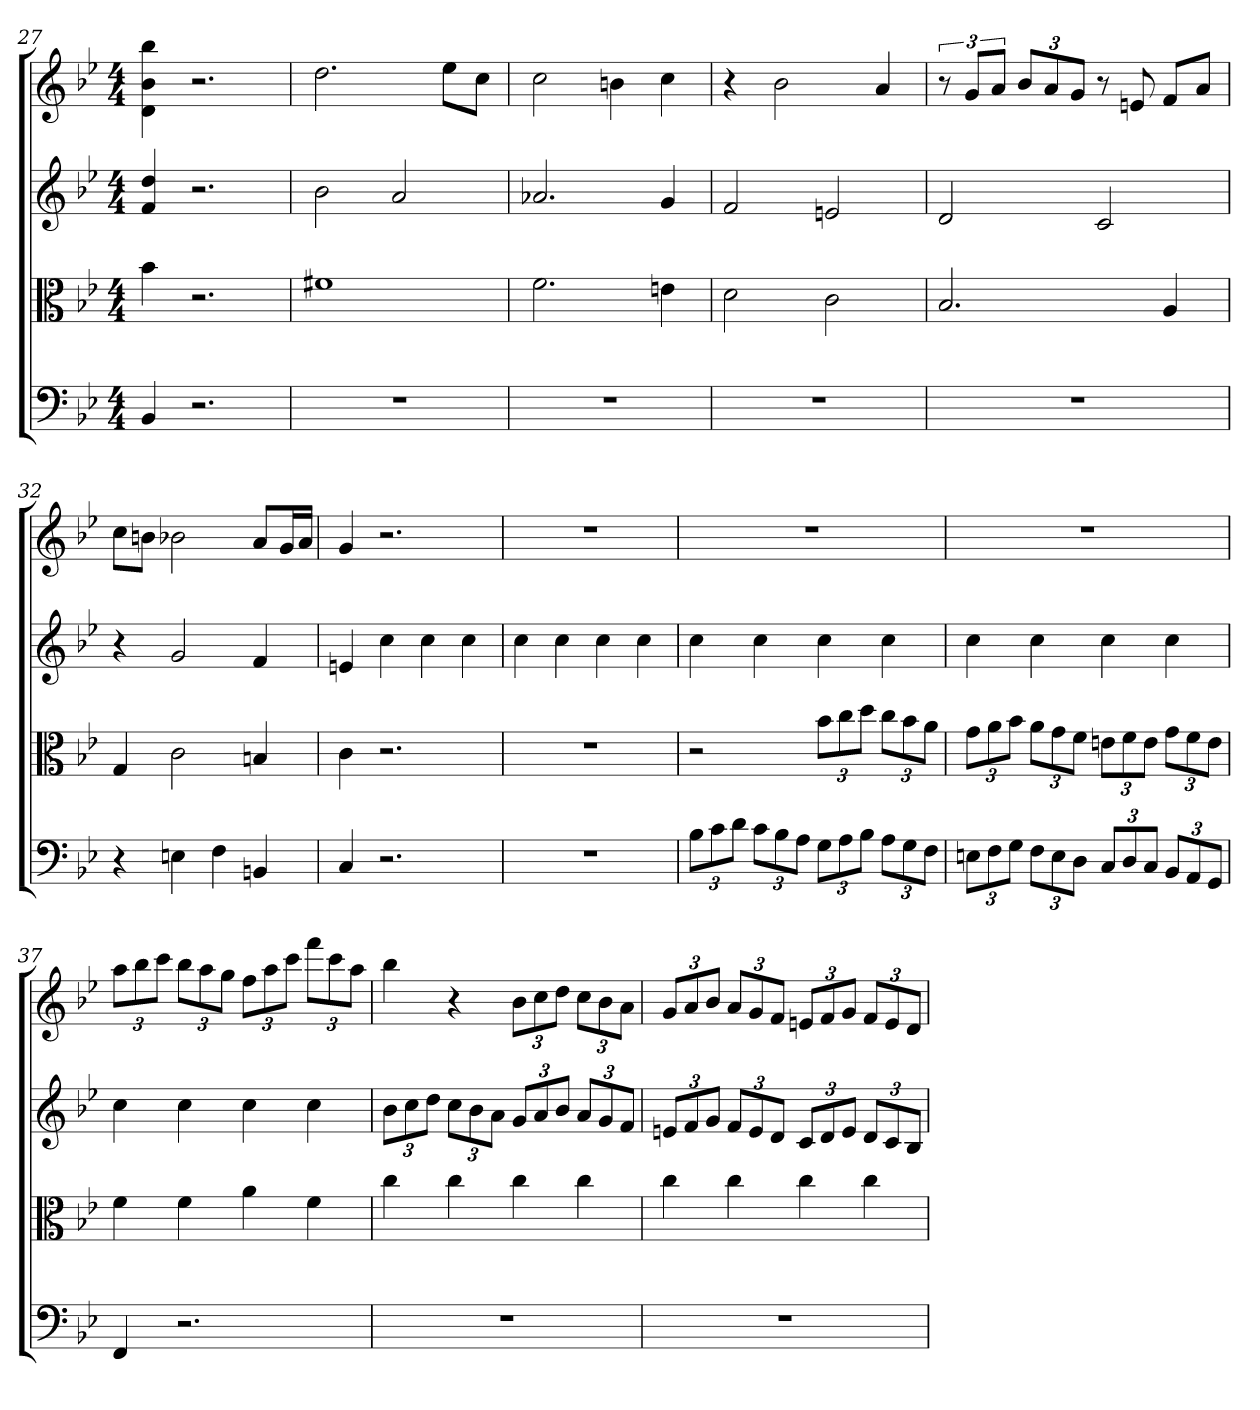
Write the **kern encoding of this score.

**kern	**kern	**kern	**kern
*part4	*part3	*part2	*part1
*staff4	*staff3	*staff2	*staff1
*clefF4	*clefC3	*	*
*k[b-e-]	*k[b-e-]	*k[b-e-]	*k[b-e-]
*B-:	*B-:	*B-:	*B-:
*M4/4	*M4/4	*M4/4	*M4/4
=27	=27	=27	=27
4BB-	4b-	4f 4dd	4d 4b- 4bb-
2.r	2.r	2.r	2.r
=28	=28	=28	=28
1r	1f#X	2b-	2.dd
.	.	2a	.
.	.	.	8ee-L
.	.	.	8ccJ
=29	=29	=29	=29
1r	2.f	2.a-X	2cc
.	.	.	4bn
.	4en	4g	4cc
=30	=30	=30	=30
1r	2d	2f	4r
.	.	.	2b-
.	2c	2en	.
.	.	.	4a
=31	=31	=31	=31
1r	2.B-	2d	12r
.	.	.	12gL
.	.	.	12aJ
.	.	.	12b-L
.	.	.	12a
.	.	.	12gJ
.	.	2c	8r
.	.	.	8en
.	4A	.	8fL
.	.	.	8aJ
=32	=32	=32	=32
4r	4G	4r	8ccL
.	.	.	8bnJ
4En	2c	2g	2b-X
4F	.	.	.
4BBn	4Bn	4f	8aL
.	.	.	16gL
.	.	.	16aJJ
=33	=33	=33	=33
4C	4c	4en	4g
2.r	2.r	4cc	2.r
.	.	4cc	.
.	.	4cc	.
=34	=34	=34	=34
1r	1r	4cc	1r
.	.	4cc	.
.	.	4cc	.
.	.	4cc	.
=35	=35	=35	=35
12B-\L	2r	4cc	1r
12c\	.	.	.
12d\J	.	.	.
12c\L	.	4cc	.
12B-\	.	.	.
12A\J	.	.	.
12G\L	12b-\L	4cc	.
12A\	12cc\	.	.
12B-\J	12dd\J	.	.
12A\L	12cc\L	4cc	.
12G\	12b-\	.	.
12F\J	12a\J	.	.
=36	=36	=36	=36
12En\L	12g\L	4cc	1r
12F\	12a\	.	.
12G\J	12b-\J	.	.
12F\L	12a\L	4cc	.
12E\	12g\	.	.
12D\J	12f\J	.	.
12C/L	12en\L	4cc	.
12D/	12f\	.	.
12C/J	12e\J	.	.
12BB-/L	12g\L	4cc	.
12AA/	12f\	.	.
12GG/J	12e\J	.	.
=37	=37	=37	=37
4FF	4f	4cc	12aaL
.	.	.	12bb-
.	.	.	12cccJ
2.r	4f	4cc	12bb-L
.	.	.	12aa
.	.	.	12ggJ
.	4a	4cc	12ffL
.	.	.	12aa
.	.	.	12cccJ
.	4f	4cc	12fffL
.	.	.	12ccc
.	.	.	12aaJ
=38	=38	=38	=38
1r	4cc	12b-L	4bb-
.	.	12cc	.
.	.	12ddJ	.
.	4cc	12ccL	4r
.	.	12b-	.
.	.	12aJ	.
.	4cc	12gL	12b-L
.	.	12a	12cc
.	.	12b-J	12ddJ
.	4cc	12aL	12ccL
.	.	12g	12b-
.	.	12fJ	12aJ
=39	=39	=39	=39
1r	4cc	12enL	12gL
.	.	12f	12a
.	.	12gJ	12b-J
.	4cc	12fL	12aL
.	.	12e	12g
.	.	12dJ	12fJ
.	4cc	12cL	12enL
.	.	12d	12f
.	.	12eJ	12gJ
.	4cc	12dL	12fL
.	.	12c	12e
.	.	12B-J	12dJ
=	=	=	=
*-	*-	*-	*-
